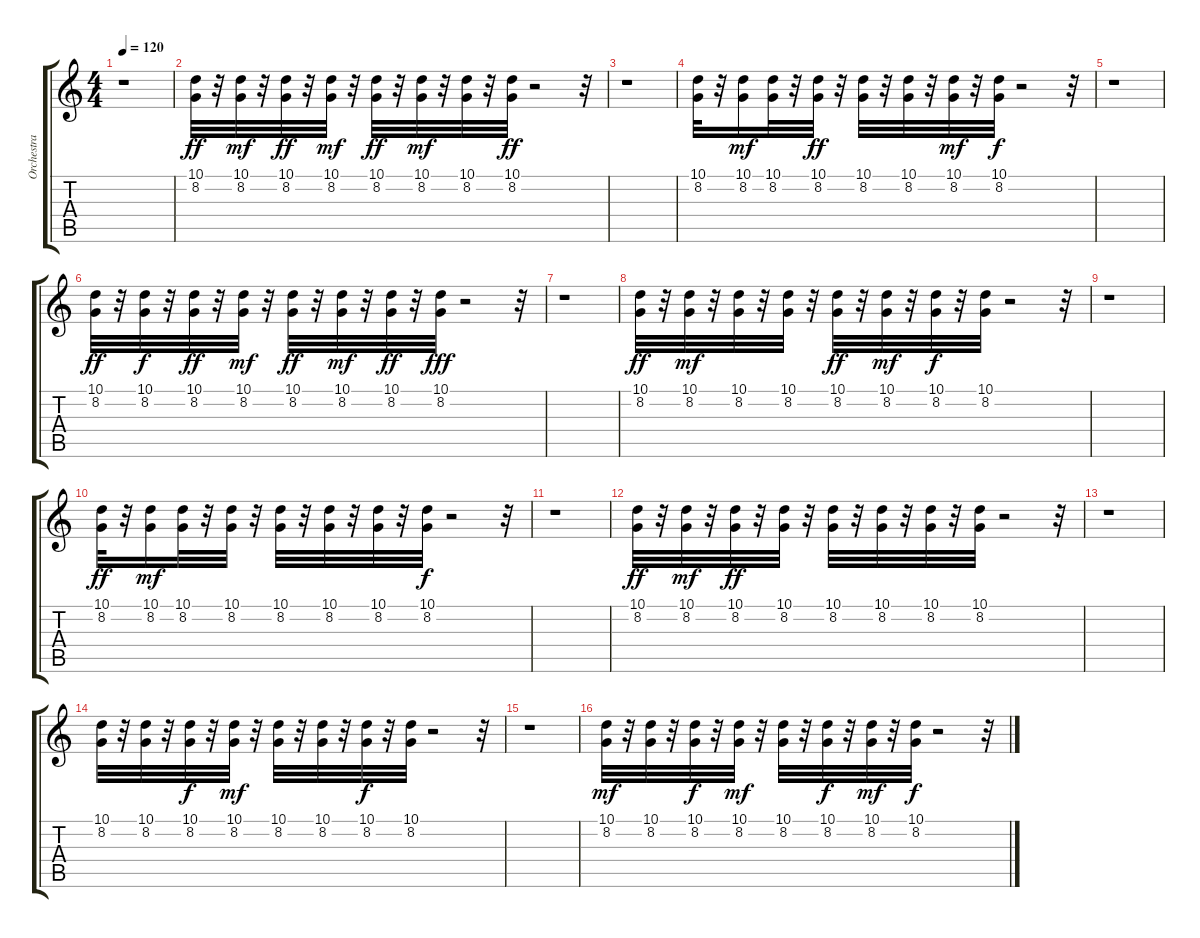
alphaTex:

\track ("Orchestra Hit" "Orchestra ") {instrument orchestrahit}
\staff {score tabs}
\tuning (E4 B3 G3 D3 A2 E2) {hide}
\ts (4 4)
\tempo 120
\clef g2
\ks c
r.1{dy f} |
(10.1 8.2).32{dy ff} r.32 (10.1 8.2).32{dy mf} r.32 (10.1 8.2).32{dy ff} r.32 (10.1 8.2).32{dy mf} r.32 (10.1 8.2).32{dy ff} r.32 (10.1 8.2).32{dy mf} r.32 (10.1 8.2).32 r.32 (10.1 8.2).32{dy ff} r.2 r.32 |
r.1 |
(10.1 8.2).32 r.32 (10.1 8.2).16{dy mf} (10.1 8.2).32 r.32 (10.1 8.2).32{dy ff} r.32 (10.1 8.2).32 r.32 (10.1 8.2).32 r.32 (10.1 8.2).32{dy mf} r.32 (10.1 8.2).32{dy f} r.2 r.32 |
r.1 |
(10.1 8.2).32{dy ff} r.32 (10.1 8.2).32{dy f} r.32 (10.1 8.2).32{dy ff} r.32 (10.1 8.2).32{dy mf} r.32 (10.1 8.2).32{dy ff} r.32 (10.1 8.2).32{dy mf} r.32 (10.1 8.2).32{dy ff} r.32 (10.1 8.2).32{dy fff} r.2 r.32 |
r.1 |
(10.1 8.2).32{dy ff} r.32 (10.1 8.2).32{dy mf} r.32 (10.1 8.2).32 r.32 (10.1 8.2).32 r.32 (10.1 8.2).32{dy ff} r.32 (10.1 8.2).32{dy mf} r.32 (10.1 8.2).32{dy f} r.32 (10.1 8.2).32 r.2 r.32 |
r.1 |
(10.1 8.2).32{dy ff} r.32 (10.1 8.2).16{dy mf} (10.1 8.2).32 r.32 (10.1 8.2).32 r.32 (10.1 8.2).32 r.32 (10.1 8.2).32 r.32 (10.1 8.2).32 r.32 (10.1 8.2).32{dy f} r.2 r.32 |
r.1 |
(10.1 8.2).32{dy ff} r.32 (10.1 8.2).32{dy mf} r.32 (10.1 8.2).32{dy ff} r.32 (10.1 8.2).32 r.32 (10.1 8.2).32 r.32 (10.1 8.2).32 r.32 (10.1 8.2).32 r.32 (10.1 8.2).32 r.2 r.32 |
r.1 |
(10.1 8.2).32 r.32 (10.1 8.2).32 r.32 (10.1 8.2).32{dy f} r.32 (10.1 8.2).32{dy mf} r.32 (10.1 8.2).32 r.32 (10.1 8.2).32 r.32 (10.1 8.2).32{dy f} r.32 (10.1 8.2).32 r.2 r.32 |
r.1 |
(10.1 8.2).32{dy mf} r.32 (10.1 8.2).32 r.32 (10.1 8.2).32{dy f} r.32 (10.1 8.2).32{dy mf} r.32 (10.1 8.2).32 r.32 (10.1 8.2).32{dy f} r.32 (10.1 8.2).32{dy mf} r.32 (10.1 8.2).32{dy f} r.2 r.32
